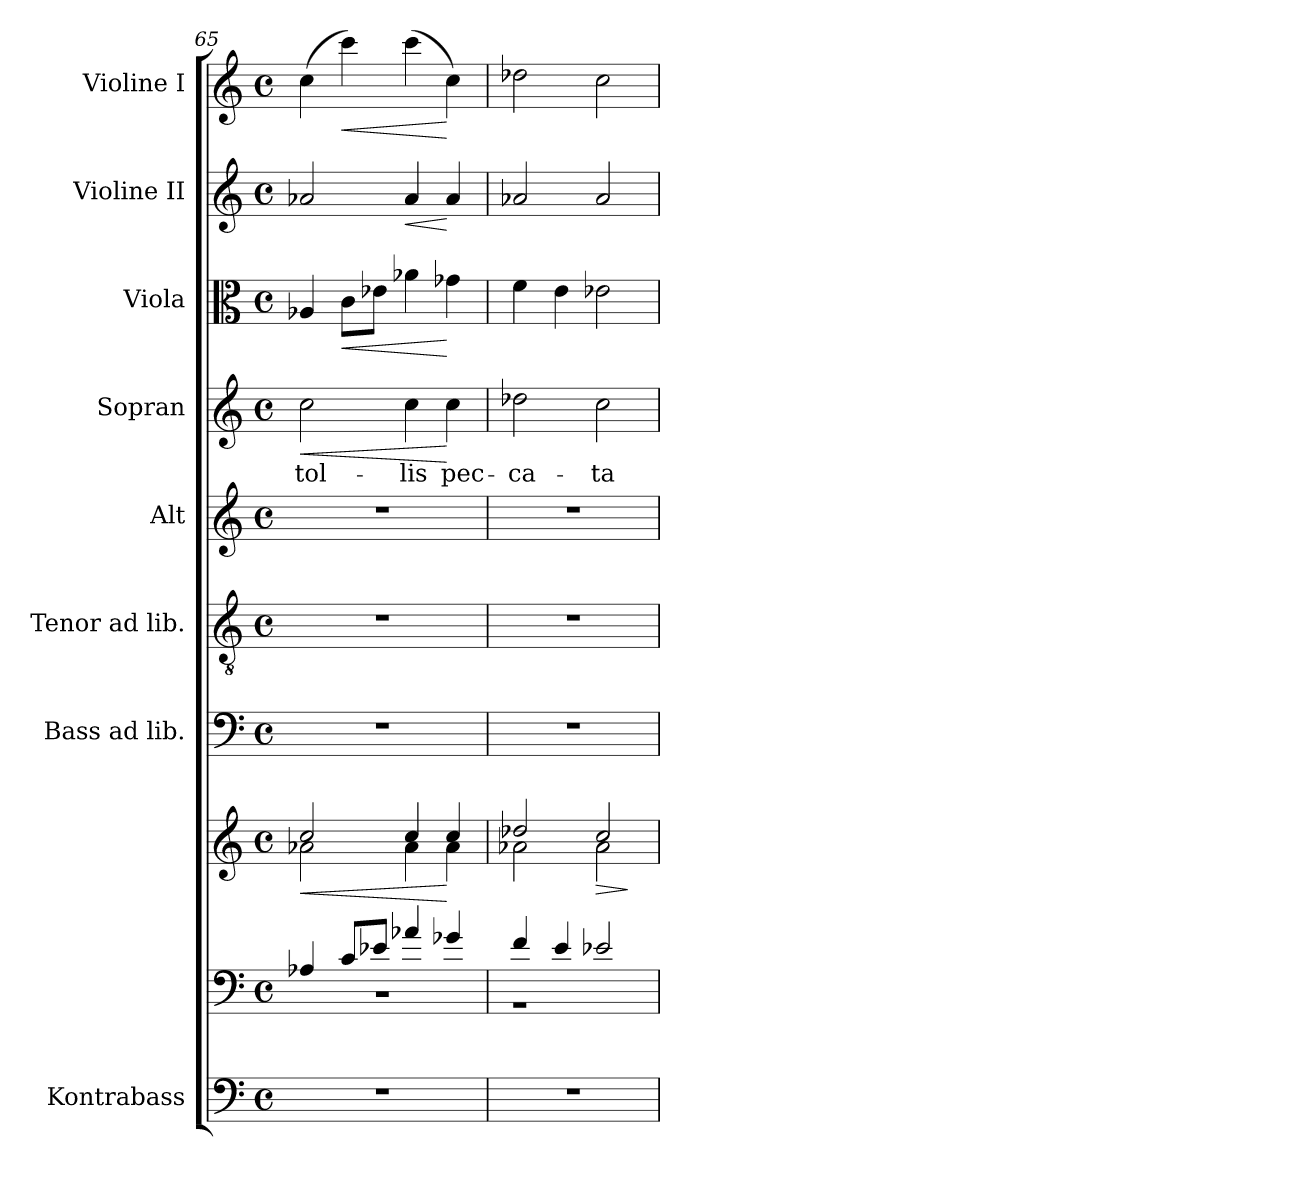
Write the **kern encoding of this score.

**kern	**kern	**kern	**dynam	**kern	**kern	**kern	**kern	**text	**dynam	**kern	**dynam	**kern	**dynam	**kern	**dynam
*part9	*part8	*part8	*part8	*part7	*part6	*part5	*part4	*part4	*part4	*part3	*part3	*part2	*part2	*part1	*part1
*staff10	*staff9	*staff8	*staff8/9	*staff7	*staff6	*staff5	*staff4	*staff4	*staff4	*staff3	*staff3	*staff2	*staff2	*staff1	*staff1
*I"Kontrabass	*	*	*	*I"Bass ad lib.	*I"Tenor ad lib.	*I"Alt	*I"Sopran	*	*	*I"Viola	*	*I"Violine II	*	*I"Violine I	*
*I'Kb.	*	*	*	*I'B.	*I'T.	*I'A.	*I'S.	*	*	*I'Vla.	*	*I'Vl. II	*	*I'Vl. I	*
!!LO:PB:g=z
*clefF4	*clefF4	*clefG2	*	*clefF4	*clefGv2	*clefG2	*clefG2	*	*	*clefC3	*	*clefG2	*	*clefG2	*
*ITrd7c12	*	*	*	*	*	*	*	*	*	*	*	*	*	*	*
*k[]	*k[]	*k[]	*	*k[]	*k[]	*k[]	*k[]	*	*	*k[]	*	*k[]	*	*k[]	*
*C:	*C:	*C:	*	*C:	*C:	*C:	*C:	*	*	*C:	*	*C:	*	*C:	*
*M4/4	*M4/4	*M4/4	*	*M4/4	*M4/4	*M4/4	*M4/4	*	*	*M4/4	*	*M4/4	*	*M4/4	*
*met(c)	*met(c)	*met(c)	*	*met(c)	*met(c)	*met(c)	*met(c)	*	*	*met(c)	*	*met(c)	*	*met(c)	*
=65	=65	=65	=65	=65	=65	=65	=65	=65	=65	=65	=65	=65	=65	=65	=65
*	*^	*	*	*	*	*	*	*	*	*	*	*	*	*	*
!	!	!	!	!LO:HP:b	!	!	!	!	!LO:LY:b	!LO:HP:b	!	!	!	!	!	!
*	*	*	*^	*	*	*	*	*	*	*	*	*	*	*	*	*
1r	4A-X/	1r	2cc/	2a-X\	<	1r	1r	1r	2cc\	tol-	<	4A-X/	.	2a-X/	.	(>4cc\	.
!	!	!	!	!	!	!	!	!	!	!	!	!	!LO:HP:b	!	!	!	!LO:HP:b
.	8c/L	.	.	.	.	.	.	.	.	.	.	8c\L	<	.	.	4ccc\)	<
.	8e-X/J	.	.	.	.	.	.	.	.	.	.	8e-X\J	.	.	.	.	.
!	!	!	!	!	!	!	!	!	!	!LO:LY:b	!	!	!	!	!LO:HP:b	!	!
.	4a-X/	.	4cc/	4a-\	.	.	.	.	4cc\	-lis	.	4a-X\	.	4a-/	<	(>4ccc\	.
!	!	!	!	!	!	!	!	!	!	!LO:LY:b	!	!	!	!	!	!	!
.	4g-X/	.	4cc/	4a-\	[	.	.	.	4cc\	pec-	[	4g-X\	[	4a-/	[	4cc\)	[
=66	=66	=66	=66	=66	=66	=66	=66	=66	=66	=66	=66	=66	=66	=66	=66	=66	=66
!	!	!	!	!	!	!	!	!	!	!LO:LY:b	!	!	!	!	!	!	!
1r	4f/	1r	2dd-X/	2a-X\	.	1r	1r	1r	2dd-X\	-ca-	.	4f\	.	2a-X/	.	2dd-X\	.
.	4e/	.	.	.	.	.	.	.	.	.	.	4e\	.	.	.	.	.
!	!	!	!	!	!LO:HP:b	!	!	!	!	!LO:LY:b	!	!	!	!	!	!	!
.	2e-X/	.	2cc/	2a-\	>	.	.	.	2cc\	-ta	.	2e-X\	.	2a-/	.	2cc\	.
*	*v	*v	*	*	*	*	*	*	*	*	*	*	*	*	*	*	*
*	*	*v	*v	*	*	*	*	*	*	*	*	*	*	*	*	*
.	.	.	]	.	.	.	.	.	.	.	.	.	.	.	.
=	=	=	=	=	=	=	=	=	=	=	=	=	=	=	=
*-	*-	*-	*-	*-	*-	*-	*-	*-	*-	*-	*-	*-	*-	*-	*-
